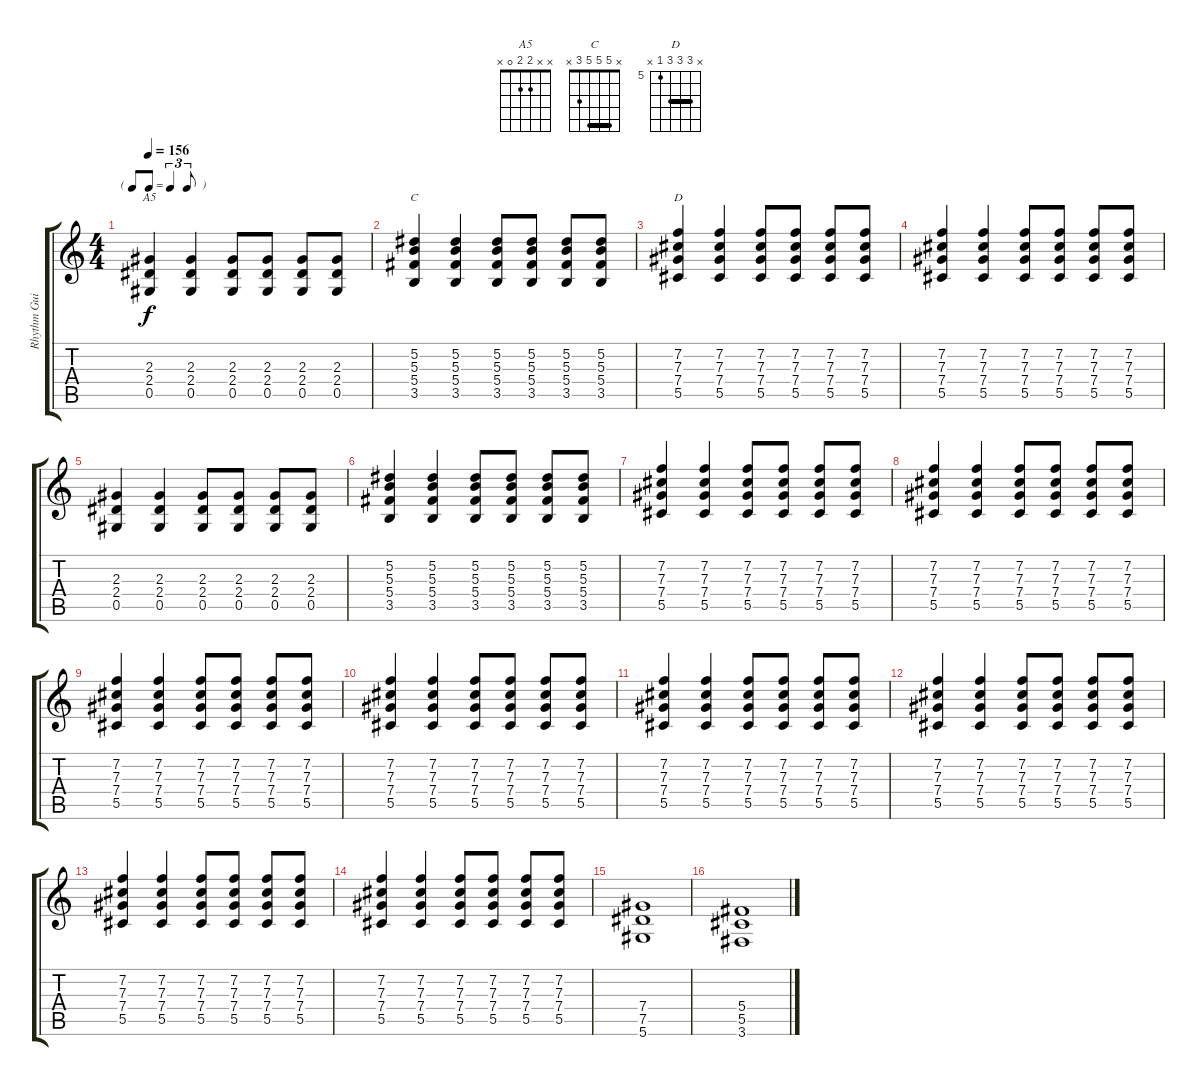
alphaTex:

\track ("Rhythm Guitar 2" "Rhythm Gui") {instrument overdrivenguitar}
\staff {score tabs}
\tuning (Eb4 Bb3 Gb3 Db3 Ab2 Eb2) {hide}
\chord ("A5" x x 2 2 0 x)
\chord ("C" x 5 5 5 3 x) {barre 5}
\chord ("D" x 7 7 7 5 x) {firstfret 5 barre 7}
\ts (4 4)
\tf triplet8th
\tempo 156
\clef g2
\ks c
(2.3 2.4 0.5).4{ch "A5" dy f} (2.3 2.4 0.5).4 (2.3 2.4 0.5).8 (2.3 2.4 0.5).8 (2.3 2.4 0.5).8 (2.3 2.4 0.5).8 |
(5.2 5.3 5.4 3.5).4{ch "C"} (5.2 5.3 5.4 3.5).4 (5.2 5.3 5.4 3.5).8 (5.2 5.3 5.4 3.5).8 (5.2 5.3 5.4 3.5).8 (5.2 5.3 5.4 3.5).8 |
(7.2 7.3 7.4 5.5).4{ch "D"} (7.2 7.3 7.4 5.5).4 (7.2 7.3 7.4 5.5).8 (7.2 7.3 7.4 5.5).8 (7.2 7.3 7.4 5.5).8 (7.2 7.3 7.4 5.5).8 |
(7.2 7.3 7.4 5.5).4 (7.2 7.3 7.4 5.5).4 (7.2 7.3 7.4 5.5).8 (7.2 7.3 7.4 5.5).8 (7.2 7.3 7.4 5.5).8 (7.2 7.3 7.4 5.5).8 |
(2.3 2.4 0.5).4 (2.3 2.4 0.5).4 (2.3 2.4 0.5).8 (2.3 2.4 0.5).8 (2.3 2.4 0.5).8 (2.3 2.4 0.5).8 |
(5.2 5.3 5.4 3.5).4 (5.2 5.3 5.4 3.5).4 (5.2 5.3 5.4 3.5).8 (5.2 5.3 5.4 3.5).8 (5.2 5.3 5.4 3.5).8 (5.2 5.3 5.4 3.5).8 |
(7.2 7.3 7.4 5.5).4 (7.2 7.3 7.4 5.5).4 (7.2 7.3 7.4 5.5).8 (7.2 7.3 7.4 5.5).8 (7.2 7.3 7.4 5.5).8 (7.2 7.3 7.4 5.5).8 |
(7.2 7.3 7.4 5.5).4 (7.2 7.3 7.4 5.5).4 (7.2 7.3 7.4 5.5).8 (7.2 7.3 7.4 5.5).8 (7.2 7.3 7.4 5.5).8 (7.2 7.3 7.4 5.5).8 |
(7.2 7.3 7.4 5.5).4 (7.2 7.3 7.4 5.5).4 (7.2 7.3 7.4 5.5).8 (7.2 7.3 7.4 5.5).8 (7.2 7.3 7.4 5.5).8 (7.2 7.3 7.4 5.5).8 |
(7.2 7.3 7.4 5.5).4 (7.2 7.3 7.4 5.5).4 (7.2 7.3 7.4 5.5).8 (7.2 7.3 7.4 5.5).8 (7.2 7.3 7.4 5.5).8 (7.2 7.3 7.4 5.5).8 |
(7.2 7.3 7.4 5.5).4 (7.2 7.3 7.4 5.5).4 (7.2 7.3 7.4 5.5).8 (7.2 7.3 7.4 5.5).8 (7.2 7.3 7.4 5.5).8 (7.2 7.3 7.4 5.5).8 |
(7.2 7.3 7.4 5.5).4 (7.2 7.3 7.4 5.5).4 (7.2 7.3 7.4 5.5).8 (7.2 7.3 7.4 5.5).8 (7.2 7.3 7.4 5.5).8 (7.2 7.3 7.4 5.5).8 |
(7.2 7.3 7.4 5.5).4 (7.2 7.3 7.4 5.5).4 (7.2 7.3 7.4 5.5).8 (7.2 7.3 7.4 5.5).8 (7.2 7.3 7.4 5.5).8 (7.2 7.3 7.4 5.5).8 |
(7.2 7.3 7.4 5.5).4 (7.2 7.3 7.4 5.5).4 (7.2 7.3 7.4 5.5).8 (7.2 7.3 7.4 5.5).8 (7.2 7.3 7.4 5.5).8 (7.2 7.3 7.4 5.5).8 |
(7.4 7.5 5.6).1 |
(5.4 5.5 3.6).1
